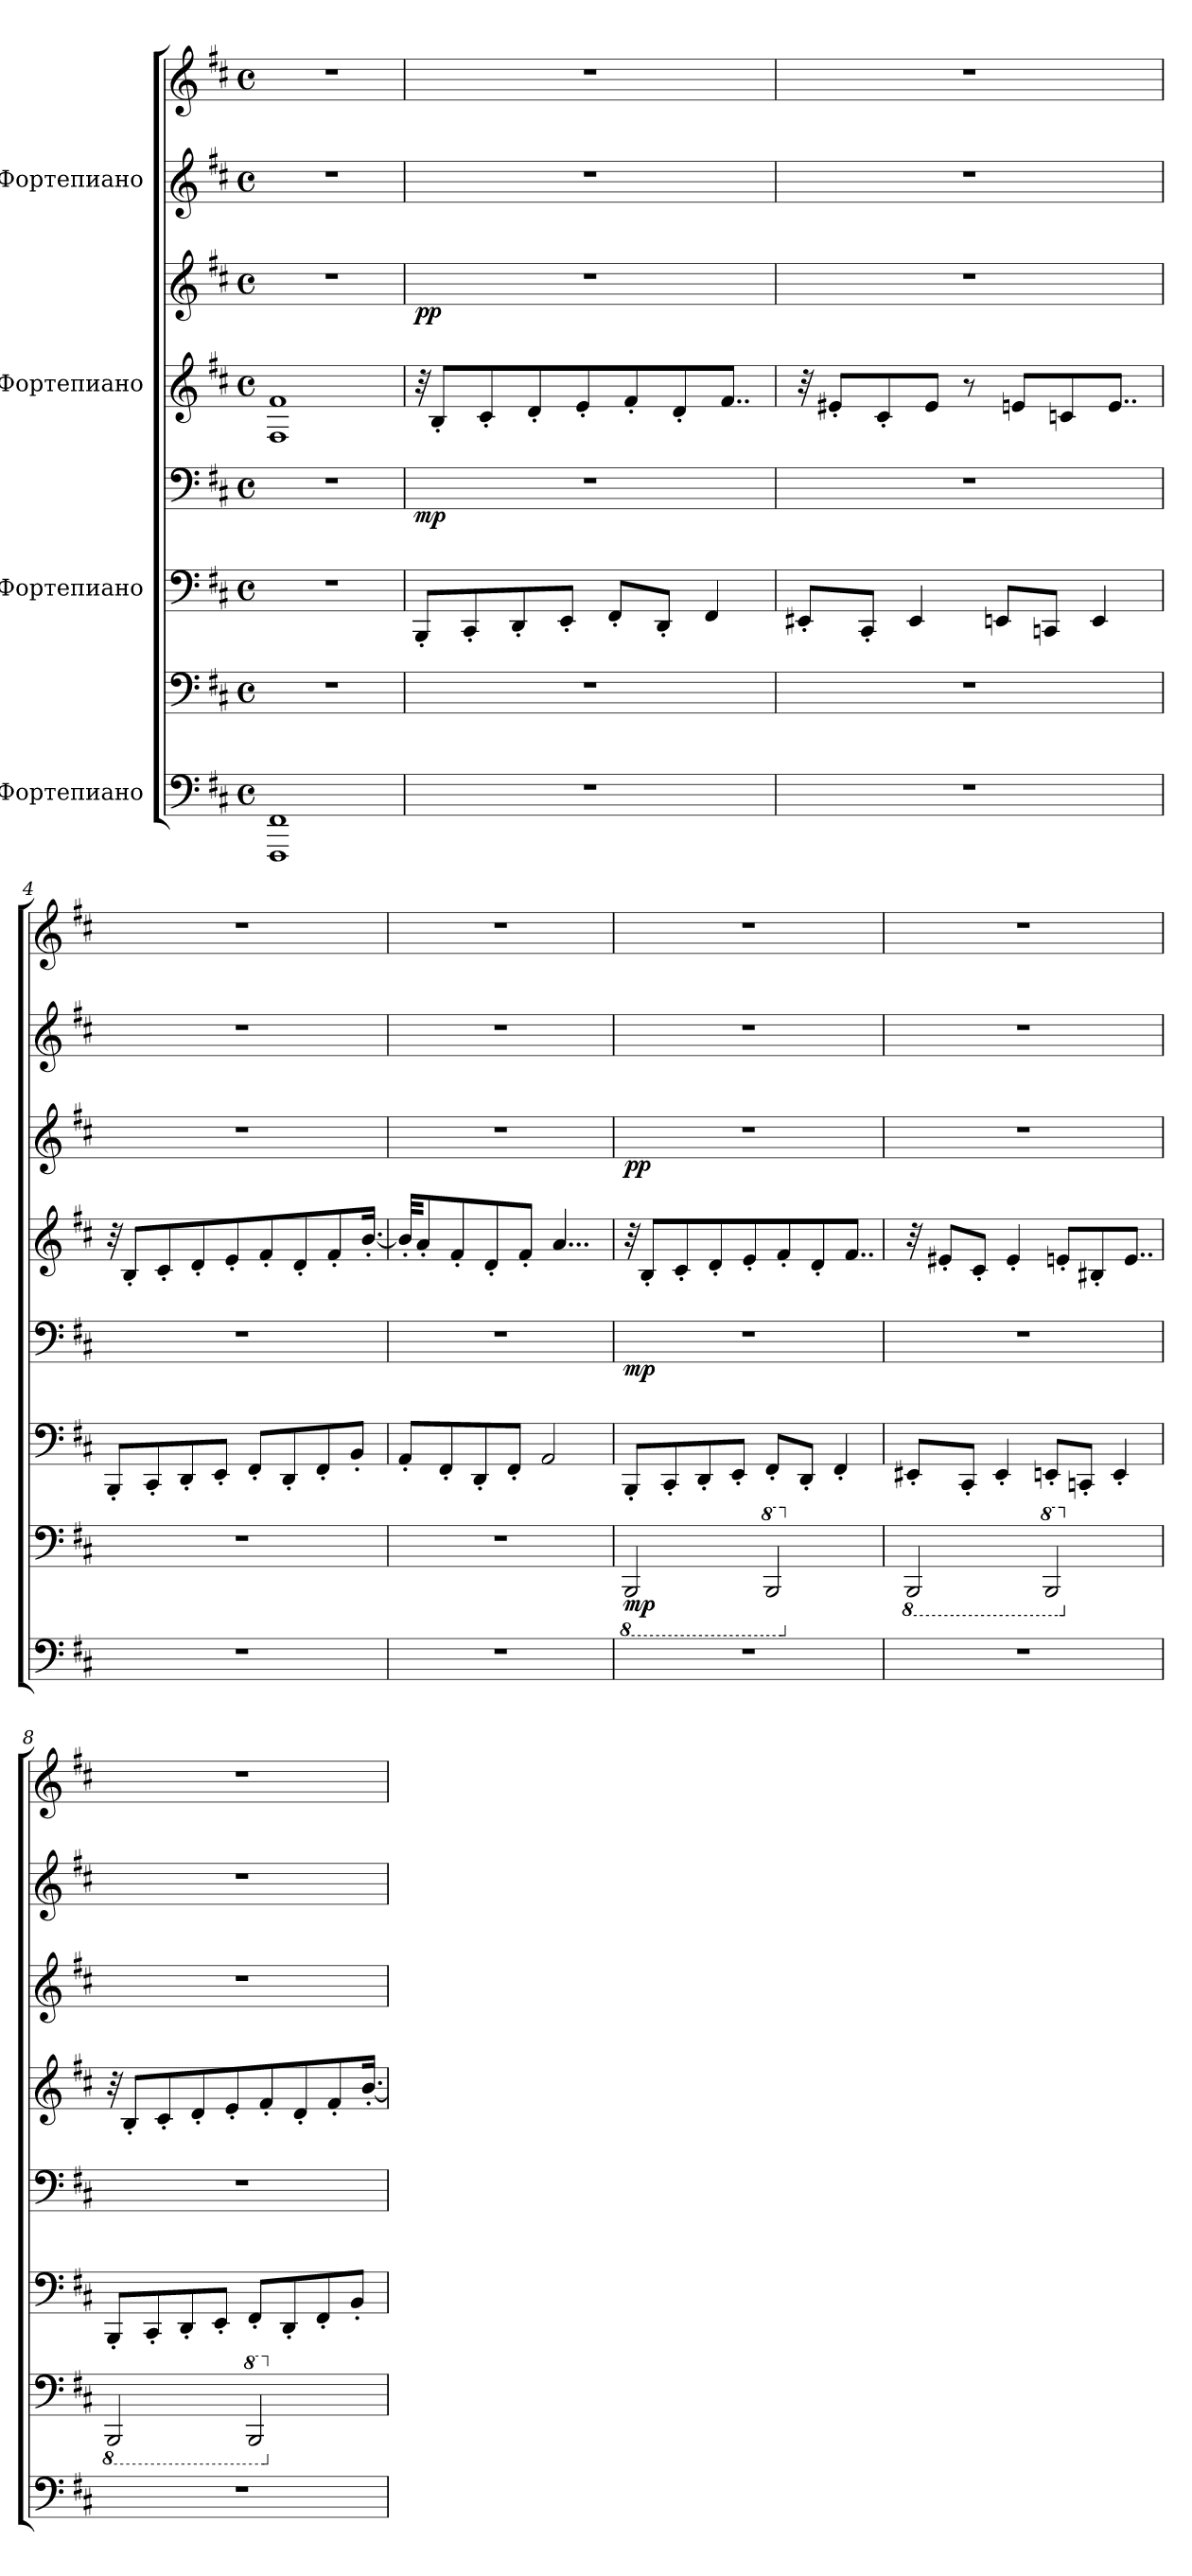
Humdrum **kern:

**kern	**kern	**dynam	**kern	**kern	**dynam	**kern	**kern	**dynam	**kern	**kern
*part4	*part4	*part4	*part3	*part3	*part3	*part2	*part2	*part2	*part1	*part1
*staff8	*staff7	*staff7/8	*staff6	*staff5	*staff5/6	*staff4	*staff3	*staff3/4	*staff2	*staff1
*I"Фортепиано	*	*	*I"Фортепиано	*	*	*I"Фортепиано	*	*	*I"Фортепиано	*
*clefF4	*clefF4	*	*clefF4	*clefF4	*	*clefG2	*clefG2	*	*clefG2	*clefG2
*k[f#c#]	*k[f#c#]	*	*k[f#c#]	*k[f#c#]	*	*k[f#c#]	*k[f#c#]	*	*k[f#c#]	*k[f#c#]
*M4/4	*M4/4	*	*M4/4	*M4/4	*	*M4/4	*M4/4	*	*M4/4	*M4/4
*met(c)	*met(c)	*	*met(c)	*met(c)	*	*met(c)	*met(c)	*	*met(c)	*met(c)
*MM70	*MM70	*	*MM70	*MM70	*	*MM70	*MM70	*	*MM70	*MM70
=1	=1	=1	=1	=1	=1	=1	=1	=1	=1	=1
1FFF# 1FF#	1r	.	1r	1r	.	1F# 1f#	1r	.	1r	1r
=2	=2	=2	=2	=2	=2	=2	=2	=2	=2	=2
!	!	!	!	!	!LO:DY:b	!	!	!LO:DY:b	!	!
1r	1r	.	8BBB'/L	1r	mp	32r	1r	pp	1r	1r
.	.	.	.	.	.	8B'/L	.	.	.	.
.	.	.	8CC#'/	.	.	.	.	.	.	.
.	.	.	.	.	.	8c#'/	.	.	.	.
.	.	.	8DD'/	.	.	.	.	.	.	.
.	.	.	.	.	.	8d'/	.	.	.	.
.	.	.	8EE'/J	.	.	.	.	.	.	.
.	.	.	.	.	.	8e'/	.	.	.	.
.	.	.	8FF#'/L	.	.	.	.	.	.	.
.	.	.	.	.	.	8f#'/	.	.	.	.
.	.	.	8DD'/J	.	.	.	.	.	.	.
.	.	.	.	.	.	8d'/	.	.	.	.
.	.	.	4FF#/	.	.	.	.	.	.	.
.	.	.	.	.	.	8..f#/J	.	.	.	.
=3	=3	=3	=3	=3	=3	=3	=3	=3	=3	=3
1r	1r	.	8EE#X'/L	1r	.	32r	1r	.	1r	1r
.	.	.	.	.	.	8e#X'/L	.	.	.	.
.	.	.	8CC#'/J	.	.	.	.	.	.	.
.	.	.	.	.	.	8c#'/	.	.	.	.
.	.	.	4EE#/	.	.	.	.	.	.	.
.	.	.	.	.	.	8e#/J	.	.	.	.
.	.	.	.	.	.	8r	.	.	.	.
.	.	.	8EEn/L	.	.	.	.	.	.	.
.	.	.	.	.	.	8en/L	.	.	.	.
.	.	.	8CCn/J	.	.	.	.	.	.	.
.	.	.	.	.	.	8cn/	.	.	.	.
.	.	.	4EE/	.	.	.	.	.	.	.
.	.	.	.	.	.	8..e/J	.	.	.	.
!!LO:PB:g=z
=4	=4	=4	=4	=4	=4	=4	=4	=4	=4	=4
1r	1r	.	8BBB'/L	1r	.	32r	1r	.	1r	1r
.	.	.	.	.	.	8B'/L	.	.	.	.
.	.	.	8CC#'/	.	.	.	.	.	.	.
.	.	.	.	.	.	8c#'/	.	.	.	.
.	.	.	8DD'/	.	.	.	.	.	.	.
.	.	.	.	.	.	8d'/	.	.	.	.
.	.	.	8EE'/J	.	.	.	.	.	.	.
.	.	.	.	.	.	8e'/	.	.	.	.
.	.	.	8FF#'/L	.	.	.	.	.	.	.
.	.	.	.	.	.	8f#'/	.	.	.	.
.	.	.	8DD'/	.	.	.	.	.	.	.
.	.	.	.	.	.	8d'/	.	.	.	.
.	.	.	8FF#'/	.	.	.	.	.	.	.
.	.	.	.	.	.	8f#'/	.	.	.	.
.	.	.	8BB'/J	.	.	.	.	.	.	.
.	.	.	.	.	.	[16.b'/Jk	.	.	.	.
=5	=5	=5	=5	=5	=5	=5	=5	=5	=5	=5
1r	1r	.	8AA'/L	1r	.	32b'/KKL]	1r	.	1r	1r
.	.	.	.	.	.	8a'/	.	.	.	.
.	.	.	8FF#'/	.	.	.	.	.	.	.
.	.	.	.	.	.	8f#'/	.	.	.	.
.	.	.	8DD'/	.	.	.	.	.	.	.
.	.	.	.	.	.	8d'/	.	.	.	.
.	.	.	8FF#'/J	.	.	.	.	.	.	.
.	.	.	.	.	.	8f#'/J	.	.	.	.
.	.	.	2AA/	.	.	.	.	.	.	.
.	.	.	.	.	.	4...a/	.	.	.	.
=6	=6	=6	=6	=6	=6	=6	=6	=6	=6	=6
*	*8ba	*	*	*	*	*	*	*	*	*
!	!	!LO:DY:b	!	!	!LO:DY:b	!	!	!LO:DY:b	!	!
*	*	*	*	*	*	*	*	*	*	*^
1r	2BBBB/	mp	8BBB'/L	1r	mp	32r	1r	pp	1r	1r	32ryy
*	*	*	*	*	*	*	*	*	*	*MM75	*
.	.	.	.	.	.	8B'/L	.	.	.	.	2ryy
.	.	.	8CC#'/	.	.	.	.	.	.	.	.
.	.	.	.	.	.	8c#'/	.	.	.	.	.
.	.	.	8DD'/	.	.	.	.	.	.	.	.
.	.	.	.	.	.	8d'/	.	.	.	.	.
.	.	.	8EE'/J	.	.	.	.	.	.	.	.
.	.	.	.	.	.	8e'/	.	.	.	.	.
*	*8va	*	*	*	*	*	*	*	*	*	*
.	2BB/	.	8FF#'/L	.	.	.	.	.	.	.	.
.	.	.	.	.	.	8f#'/	.	.	.	.	4...ryy
.	.	.	8DD'/J	.	.	.	.	.	.	.	.
.	.	.	.	.	.	8d'/	.	.	.	.	.
.	.	.	4FF#'/	.	.	.	.	.	.	.	.
.	.	.	.	.	.	8..f#/J	.	.	.	.	.
*	*	*	*	*	*	*	*	*	*	*v	*v
!!LO:PB:g=z
=7	=7	=7	=7	=7	=7	=7	=7	=7	=7	=7
*	*X8ba	*	*	*	*	*	*	*	*	*
*	*X8va	*	*	*	*	*	*	*	*	*
*	*8ba	*	*	*	*	*	*	*	*	*
1r	2BBBB/	.	8EE#X'/L	1r	.	32r	1r	.	1r	1r
.	.	.	.	.	.	8e#X'/L	.	.	.	.
.	.	.	8CC#'/J	.	.	.	.	.	.	.
.	.	.	.	.	.	8c#'/J	.	.	.	.
.	.	.	4EE#'/	.	.	.	.	.	.	.
.	.	.	.	.	.	4e#'/	.	.	.	.
*	*8va	*	*	*	*	*	*	*	*	*
.	2BB/	.	8EEn'/L	.	.	.	.	.	.	.
.	.	.	.	.	.	8en'/L	.	.	.	.
.	.	.	8CCn'/J	.	.	.	.	.	.	.
.	.	.	.	.	.	8B#X'/	.	.	.	.
.	.	.	4EE'/	.	.	.	.	.	.	.
.	.	.	.	.	.	8..e/J	.	.	.	.
=8	=8	=8	=8	=8	=8	=8	=8	=8	=8	=8
*	*X8ba	*	*	*	*	*	*	*	*	*
*	*X8va	*	*	*	*	*	*	*	*	*
*	*8ba	*	*	*	*	*	*	*	*	*
1r	2BBBB/	.	8BBB'/L	1r	.	32r	1r	.	1r	1r
.	.	.	.	.	.	8B'/L	.	.	.	.
.	.	.	8CC#'/	.	.	.	.	.	.	.
.	.	.	.	.	.	8c#'/	.	.	.	.
.	.	.	8DD'/	.	.	.	.	.	.	.
.	.	.	.	.	.	8d'/	.	.	.	.
.	.	.	8EE'/J	.	.	.	.	.	.	.
.	.	.	.	.	.	8e'/	.	.	.	.
*	*8va	*	*	*	*	*	*	*	*	*
.	2BB/	.	8FF#'/L	.	.	.	.	.	.	.
.	.	.	.	.	.	8f#'/	.	.	.	.
.	.	.	8DD'/	.	.	.	.	.	.	.
.	.	.	.	.	.	8d'/	.	.	.	.
.	.	.	8FF#'/	.	.	.	.	.	.	.
.	.	.	.	.	.	8f#'/	.	.	.	.
.	.	.	8BB'/J	.	.	.	.	.	.	.
.	.	.	.	.	.	[16.b'/Jk	.	.	.	.
*	*X8va	*	*	*	*	*	*	*	*	*
*	*X8ba	*	*	*	*	*	*	*	*	*
=	=	=	=	=	=	=	=	=	=	=
*-	*-	*-	*-	*-	*-	*-	*-	*-	*-	*-
